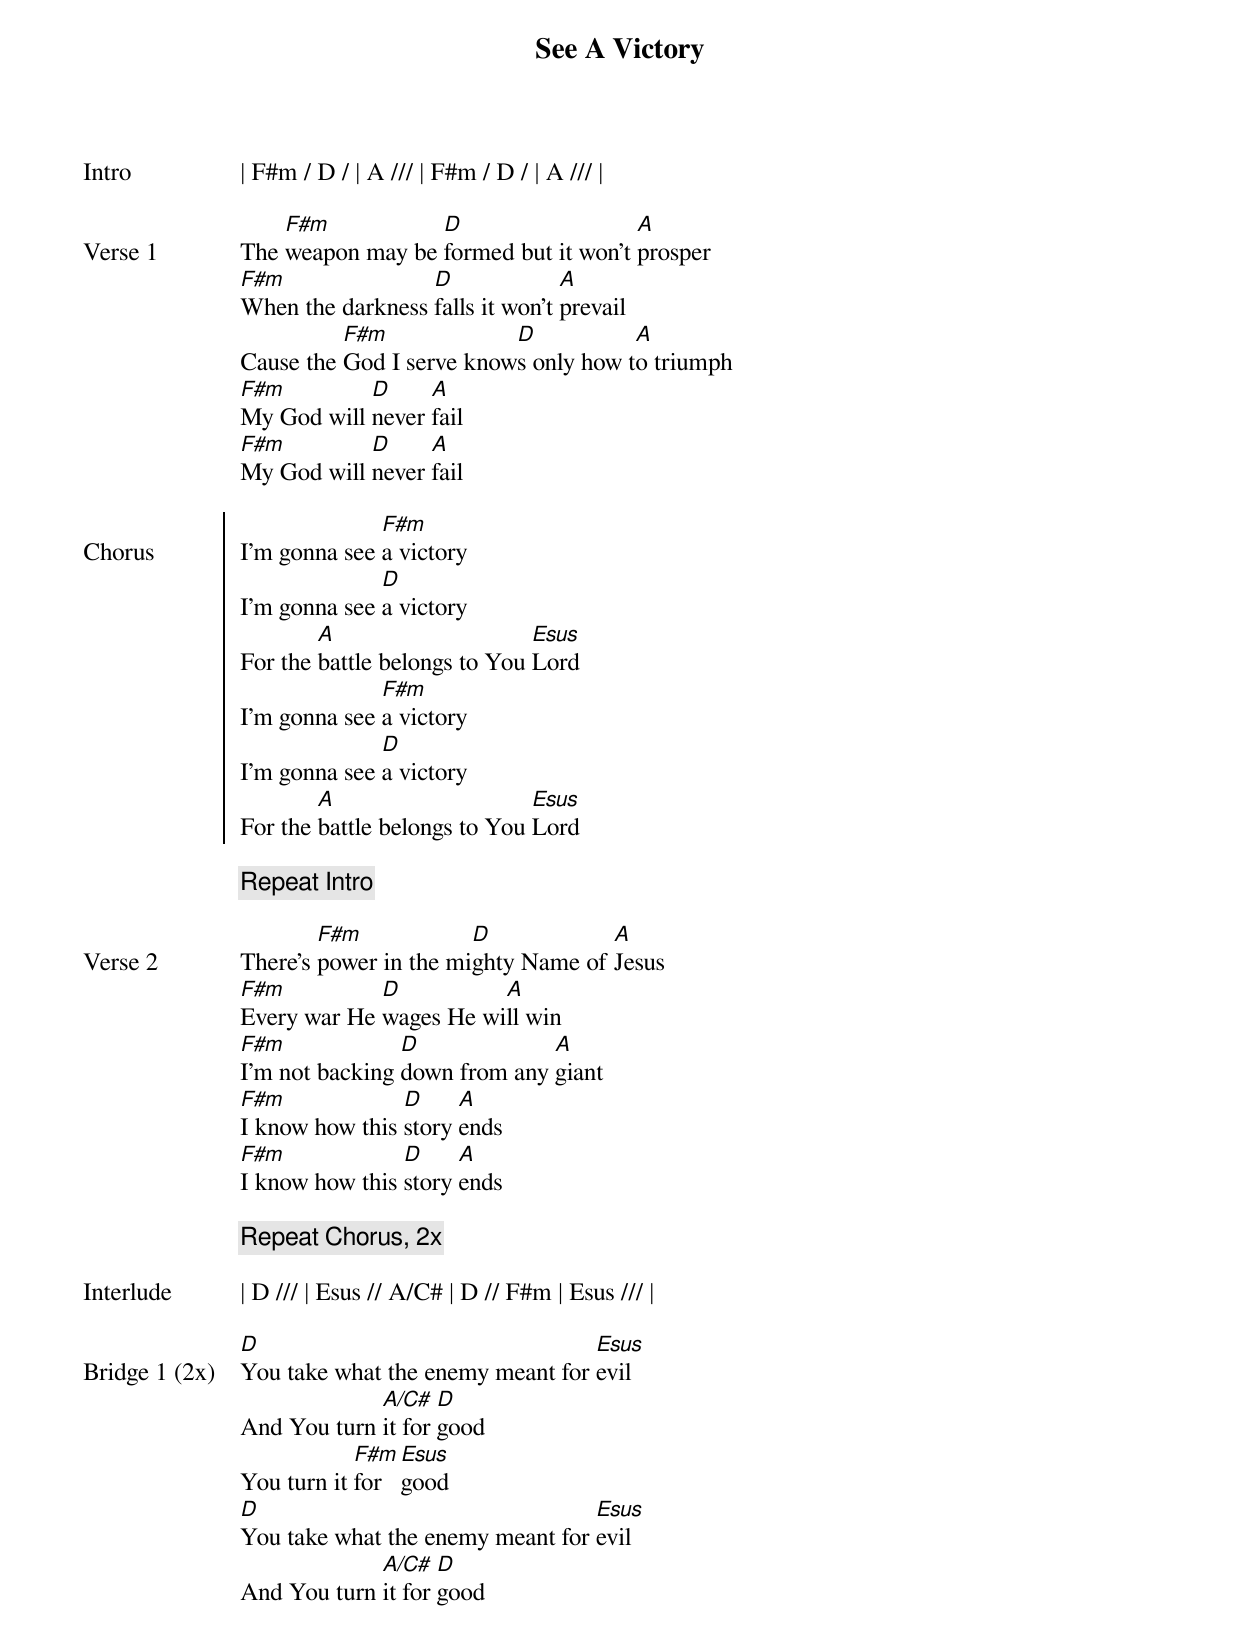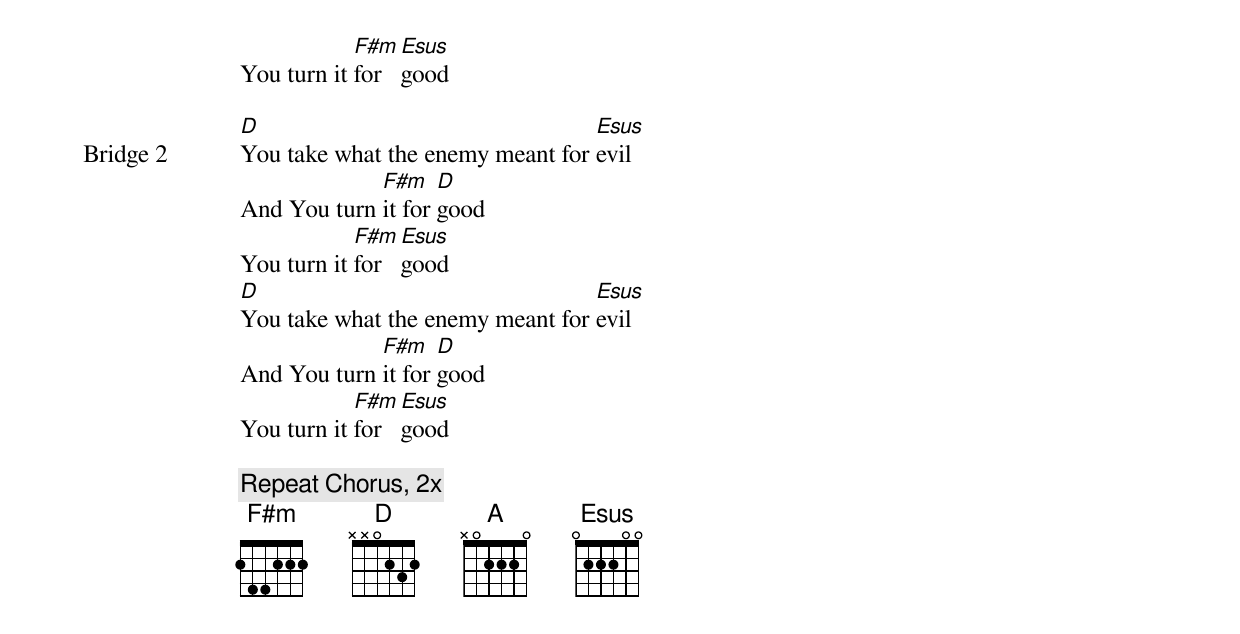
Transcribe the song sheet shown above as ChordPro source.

{title: See A Victory}
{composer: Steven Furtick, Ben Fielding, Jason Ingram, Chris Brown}
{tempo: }
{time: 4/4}
{transpose: }
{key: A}

{start_of_verse: Intro}
| F#m / D / | A /// | F#m / D / | A /// |
{end_of_verse: Intro}

{start_of_verse: Verse 1}
The [F#m]weapon may be [D]formed but it won't [A]prosper
[F#m]When the darkness [D]falls it won't [A]prevail
Cause the [F#m]God I serve know[D]s only how t[A]o triumph
[F#m]My God will [D]never [A]fail
[F#m]My God will [D]never [A]fail
{end_of_verse: Verse 1}

{soc: Chorus}
I'm gonna see [F#m]a victory
I'm gonna see [D]a victory
For the [A]battle belongs to You [Esus]Lord
I'm gonna see [F#m]a victory
I'm gonna see [D]a victory
For the [A]battle belongs to You [Esus]Lord
{eoc: Chorus}

{c: Repeat Intro}

{start_of_verse: Verse 2}
There’s [F#m]power in the mi[D]ghty Name of [A]Jesus
[F#m]Every war He [D]wages He wi[A]ll win
[F#m]I’m not backing [D]down from any [A]giant
[F#m]I know how this [D]story [A]ends
[F#m]I know how this [D]story [A]ends
{end_of_verse: Verse 2}

{c: Repeat Chorus, 2x}

{start_of_verse: Interlude}
| D /// | Esus // A/C# | D // F#m | Esus /// |
{end_of_verse: Interlude}

{start_of_verse: Bridge 1 (2x)}
[D]You take what the enemy meant for [Esus]evil
And You turn [A/C#]it for [D]good
You turn it [F#m]for [Esus]good
[D]You take what the enemy meant for [Esus]evil
And You turn [A/C#]it for [D]good
You turn it [F#m]for [Esus]good
{end_of_verse: Bridge 1 (2x)}

{start_of_verse: Bridge 2}
[D]You take what the enemy meant for [Esus]evil
And You turn [F#m]it for [D]good
You turn it [F#m]for [Esus]good
[D]You take what the enemy meant for [Esus]evil
And You turn [F#m]it for [D]good
You turn it [F#m]for [Esus]good
{end_of_verse: Bridge 2}

{c: Repeat Chorus, 2x}
